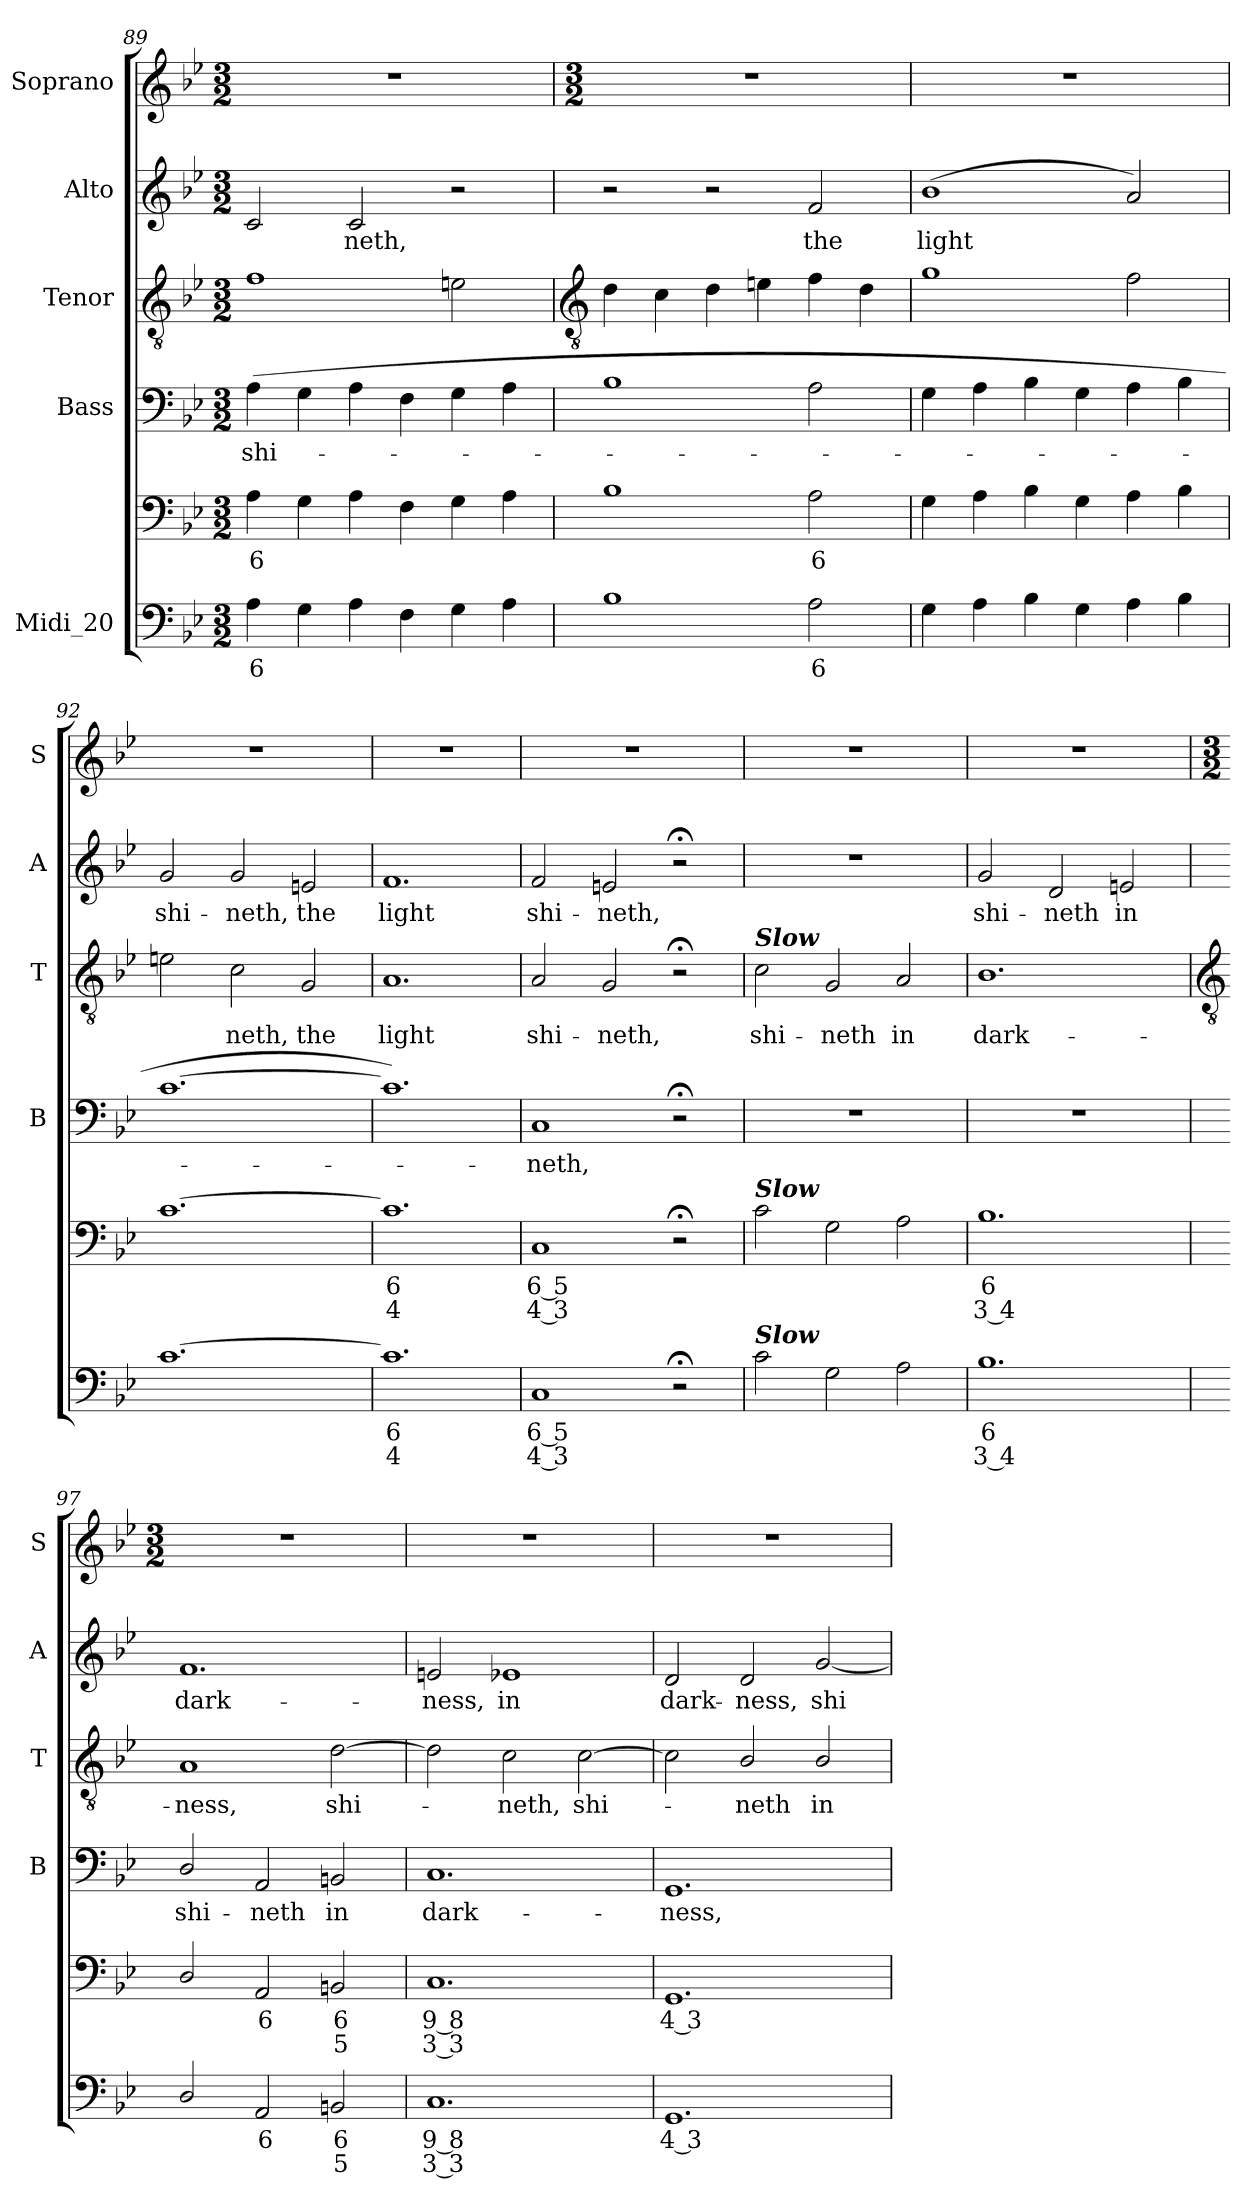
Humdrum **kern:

**kern	**text	**text	**kern	**text	**text	**kern	**text	**kern	**text	**kern	**text	**kern
*part5	*part5	*part5	*part5	*part5	*part5	*part4	*part4	*part3	*part3	*part2	*part2	*part1
*staff6	*staff6	*staff6	*staff5	*staff5	*staff5	*staff4	*staff4	*staff3	*staff3	*staff2	*staff2	*staff1
*I"Midi_20	*	*	*	*	*	*I"Bass	*	*I"Tenor	*	*I"Alto	*	*I"Soprano
*	*	*	*	*	*	*I'B	*	*I'T	*	*I'A	*	*I'S
*clefF4	*	*	*clefF4	*	*	*clefF4	*	*clefGv2	*	*clefG2	*	*clefG2
*k[b-e-]	*	*	*k[b-e-]	*	*	*k[b-e-]	*	*k[b-e-]	*	*k[b-e-]	*	*k[b-e-]
*B-:	*	*	*B-:	*	*	*B-:	*	*B-:	*	*B-:	*	*B-:
*M3/2	*	*	*M3/2	*	*	*M3/2	*	*M3/2	*	*M3/2	*	*M3/2
=89	=89	=89	=89	=89	=89	=89	=89	=89	=89	=89	=89	=89
!	!LO:LY:b	!	!	!LO:LY:b	!	!	!LO:LY:b	!	!	!	!	!
4A	6	.	4A	6	.	(>4A	shi-	1f	.	2c	.	1.r
4G	.	.	4G	.	.	4G	.	.	.	.	.	.
!	!	!	!	!	!	!	!	!	!	!	!LO:LY:b	!
4A	.	.	4A	.	.	4A	.	.	.	2c	neth,	.
4F	.	.	4F	.	.	4F	.	.	.	.	.	.
4G	.	.	4G	.	.	4G	.	2en	.	2r	.	.
4A	.	.	4A	.	.	4A	.	.	.	.	.	.
!!LO:LB:g=z
=90	=90	=90	=90	=90	=90	=90	=90	=90	=90	=90	=90	=90
*	*	*	*	*	*	*	*	*clefGv2	*	*	*	*
*	*	*	*	*	*	*	*	*	*	*	*	*M3/2
1B-	.	.	1B-	.	.	1B-	.	4d	.	2r	.	1.r
.	.	.	.	.	.	.	.	4c	.	.	.	.
.	.	.	.	.	.	.	.	4d	.	2r	.	.
.	.	.	.	.	.	.	.	4en	.	.	.	.
!	!LO:LY:b	!	!	!LO:LY:b	!	!	!	!	!	!	!LO:LY:b	!
2A	6	.	2A	6	.	2A	.	4f	.	2f	the	.
.	.	.	.	.	.	.	.	4d	.	.	.	.
=91	=91	=91	=91	=91	=91	=91	=91	=91	=91	=91	=91	=91
!	!	!	!	!	!	!	!	!	!	!	!LO:LY:b	!
4G	.	.	4G	.	.	4G	.	1g	.	(<1b-	light	1.r
4A	.	.	4A	.	.	4A	.	.	.	.	.	.
4B-	.	.	4B-	.	.	4B-	.	.	.	.	.	.
4G	.	.	4G	.	.	4G	.	.	.	.	.	.
4A	.	.	4A	.	.	4A	.	2f	.	2a)	.	.
4B-	.	.	4B-	.	.	4B-	.	.	.	.	.	.
=92	=92	=92	=92	=92	=92	=92	=92	=92	=92	=92	=92	=92
!	!	!	!	!	!	!	!	!	!	!	!LO:LY:b	!
[1.c	.	.	[1.c	.	.	[1.c	.	2en	.	2g	shi-	1.r
!	!	!	!	!	!	!	!	!	!LO:LY:b	!	!LO:LY:b	!
.	.	.	.	.	.	.	.	2c	neth,	2g	-neth,	.
!	!	!	!	!	!	!	!	!	!LO:LY:b	!	!LO:LY:b	!
.	.	.	.	.	.	.	.	2G	the	2en	the	.
=93	=93	=93	=93	=93	=93	=93	=93	=93	=93	=93	=93	=93
!	!LO:LY:b	!LO:LY:b	!	!LO:LY:b	!LO:LY:b	!	!	!	!LO:LY:b	!	!LO:LY:b	!
1.c]	6	4	1.c]	6	4	1.c])	.	1.A	light	1.f	light	1.r
=94	=94	=94	=94	=94	=94	=94	=94	=94	=94	=94	=94	=94
!	!LO:LY:b	!LO:LY:b	!	!LO:LY:b	!LO:LY:b	!	!LO:LY:b	!	!LO:LY:b	!	!LO:LY:b	!
1C	6 5	4 3	1C	6 5	4 3	1C	neth,	2A	shi-	2f	shi-	1.r
!	!	!	!	!	!	!	!	!	!LO:LY:b	!	!LO:LY:b	!
.	.	.	.	.	.	.	.	2G	-neth,	2en	-neth,	.
2r;<	.	.	2r;<	.	.	2r;<	.	2r;<	.	2r;<	.	.
=95	=95	=95	=95	=95	=95	=95	=95	=95	=95	=95	=95	=95
!	!	!	!	!	!	!	!	!LO:TX:a:Bi:t=Slow	!	!	!	!
!	!	!	!LO:TX:a:Bi:t=Slow	!	!	!	!	!	!	!	!	!
!LO:TX:a:Bi:t=Slow	!	!	!	!	!	!	!	!	!	!	!	!
!	!	!	!	!	!	!LO:N:vis=1	!	!	!LO:LY:b	!LO:N:vis=1	!	!
2c	.	.	2c	.	.	1.r	.	2c	shi-	1.r	.	1.r
!	!	!	!	!	!	!	!	!	!LO:LY:b	!	!	!
2G	.	.	2G	.	.	.	.	2G	-neth	.	.	.
!	!	!	!	!	!	!	!	!	!LO:LY:b	!	!	!
2A	.	.	2A	.	.	.	.	2A	in	.	.	.
=96	=96	=96	=96	=96	=96	=96	=96	=96	=96	=96	=96	=96
!	!LO:LY:b	!LO:LY:b	!	!LO:LY:b	!LO:LY:b	!LO:N:vis=1	!	!	!LO:LY:b	!	!LO:LY:b	!
1.B-	6	3 4	1.B-	6	3 4	1.r	.	1.B-	dark-	2g	shi-	1.r
!	!	!	!	!	!	!	!	!	!	!	!LO:LY:b	!
.	.	.	.	.	.	.	.	.	.	2d	-neth	.
!	!	!	!	!	!	!	!	!	!	!	!LO:LY:b	!
.	.	.	.	.	.	.	.	.	.	2en	in	.
!!LO:LB:g=z
=97	=97	=97	=97	=97	=97	=97	=97	=97	=97	=97	=97	=97
*	*	*	*	*	*	*	*	*clefGv2	*	*	*	*
*	*	*	*	*	*	*	*	*	*	*	*	*M3/2
!	!	!	!	!	!	!	!LO:LY:b	!	!LO:LY:b	!	!LO:LY:b	!
2D/	.	.	2D/	.	.	2D/	shi-	1A	-ness,	1.f	dark-	1.r
!	!LO:LY:b	!	!	!LO:LY:b	!	!	!LO:LY:b	!	!	!	!	!
2AA	6	.	2AA	6	.	2AA	-neth	.	.	.	.	.
!	!LO:LY:b	!LO:LY:b	!	!LO:LY:b	!LO:LY:b	!	!LO:LY:b	!	!LO:LY:b	!	!	!
2BBn	6	5	2BBn	6	5	2BBn	in	[2d	shi-	.	.	.
=98	=98	=98	=98	=98	=98	=98	=98	=98	=98	=98	=98	=98
!	!LO:LY:b	!LO:LY:b	!	!LO:LY:b	!LO:LY:b	!	!LO:LY:b	!	!	!	!LO:LY:b	!
1.C	9 8	3 3	1.C	9 8	3 3	1.C	dark-	2d]	.	2en	-ness,	1.r
!	!	!	!	!	!	!	!	!	!LO:LY:b	!	!LO:LY:b	!
.	.	.	.	.	.	.	.	2c	neth,	1e-X	in	.
!	!	!	!	!	!	!	!	!	!LO:LY:b	!	!	!
.	.	.	.	.	.	.	.	[2c	shi-	.	.	.
=99	=99	=99	=99	=99	=99	=99	=99	=99	=99	=99	=99	=99
!	!LO:LY:b	!	!	!LO:LY:b	!	!	!LO:LY:b	!	!	!	!LO:LY:b	!
1.GG	4 3	.	1.GG	4 3	.	1.GG	-ness,	2c]	.	2d	dark-	1.r
!	!	!	!	!	!	!	!	!	!LO:LY:b	!	!LO:LY:b	!
.	.	.	.	.	.	.	.	2B-/	neth	2d	-ness,	.
!	!	!	!	!	!	!	!	!	!LO:LY:b	!	!LO:LY:b	!
.	.	.	.	.	.	.	.	2B-/	in	[2g	shi-	.
=	=	=	=	=	=	=	=	=	=	=	=	=
*-	*-	*-	*-	*-	*-	*-	*-	*-	*-	*-	*-	*-
